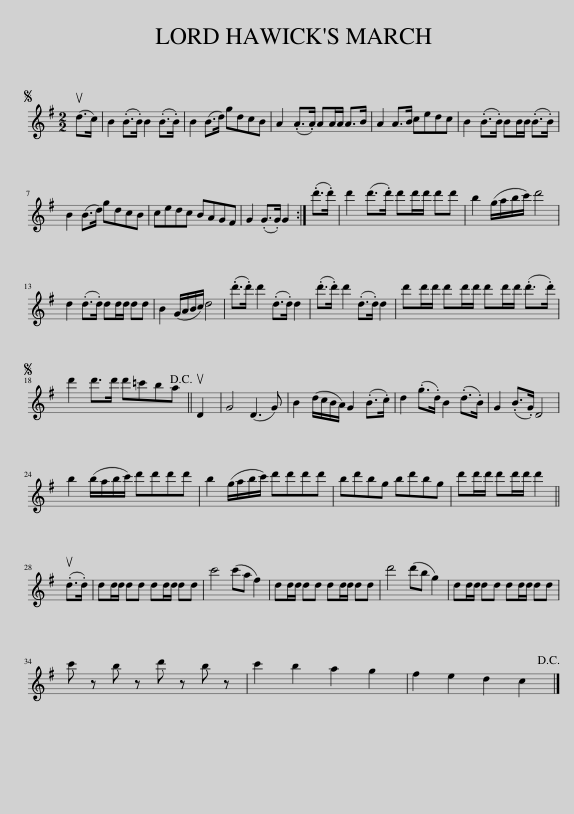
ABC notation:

X:1
L:1/8
M:2/2
I:linebreak $
K:G
V:1 treble
V:1
S (ud>c) | B2 (.B>.B) B2 (.B>.B) | B2 (B>d) gdcB | A2 (.A>.A) AA/A/ A>B | A2 A>B cedc | %5
 B2 (.B>.B) BB/B/ (.B>.B) |$ B2 (B>d) gdcB | cedc BAGF | G2 (.G>.G) G2 :| (.d'>.d') | %10
 d'2 (d'>.d') d'd'/d'/ d'd' | b2 (g/a/b/c'/) d'4 |$ d2 (.d>.d) dd/d/ dd | B2 (G/A/B/c/) d4 | (.d'>.d') d'2 (.d>.d) d2 | %15
 (.d'>.d') d'2 (.d>.d) d2 | d'd'/d'/ d'd'/d'/ d'd'/d'/ (.d'>.d') |$S d'2 d'>d' d'=c'ba!D.C.! || uD2 | G4 (D3 G) | %20
 B2 (d/c/B/A/) G2 (.B>.c) | d2 (.g>.d) B2 (.d>.B) | G2 (.B>.G) D4 |$ b2 (b/a/b/c'/) d'd'd'd' | b2 (g/a/b/c'/) d'd'd'd' | %25
 bd'bg bd'bg | d'd'/d'/ d'd'/d'/ d'2 ||$ (.ud>.d) | dd/d/ dd dd/d/ dd | c'4 (c'a f2) | %30
 dd/d/ dd dd/d/ dd | d'4 (d'b g2) | dd/d/ dd dd/d/ dd |$ c' z b z d' z b z | c'2 b2 a2 g2 | %35
 f2 e2 d2 c2!D.C.! |] %36
